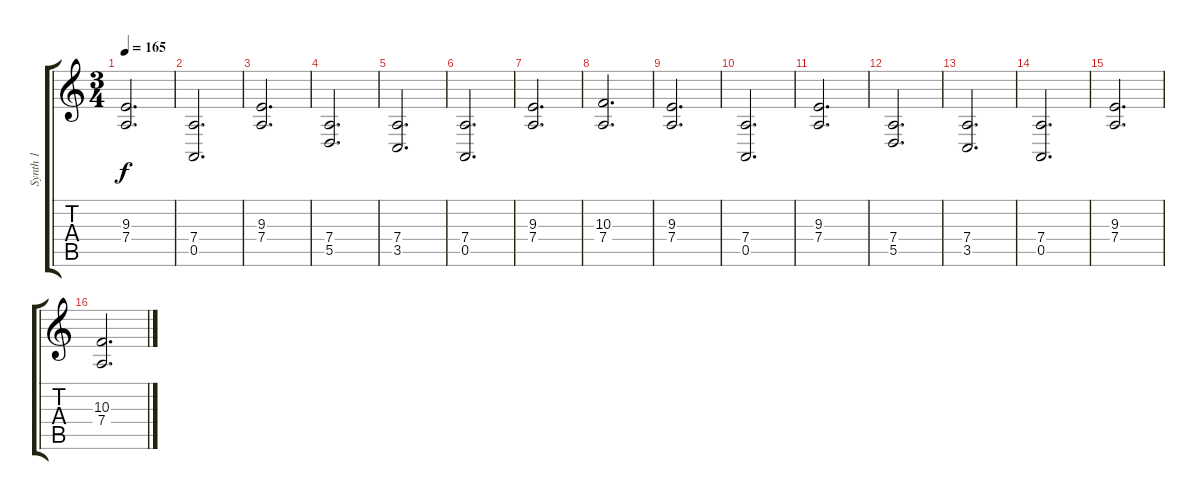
\track ("Synth 1" "Synth 1") {instrument stringensemble2}
\staff {score tabs}
\tuning (E4 B3 G3 D3 A2 E2) {hide}
\ts (3 4)
\tempo 165
\clef g2
\ks c
(9.3 7.4).2{d dy f} |
(7.4 0.5).2{d} |
(9.3 7.4).2{d} |
(7.4 5.5).2{d} |
(7.4 3.5).2{d} |
(7.4 0.5).2{d volume 13} |
(9.3 7.4).2{d} |
(10.3 7.4).2{d} |
(9.3 7.4).2{d} |
(7.4 0.5).2{d} |
(9.3 7.4).2{d} |
(7.4 5.5).2{d} |
(7.4 3.5).2{d} |
(7.4 0.5).2{d volume 13} |
(9.3 7.4).2{d} |
(10.3 7.4).2{d}
